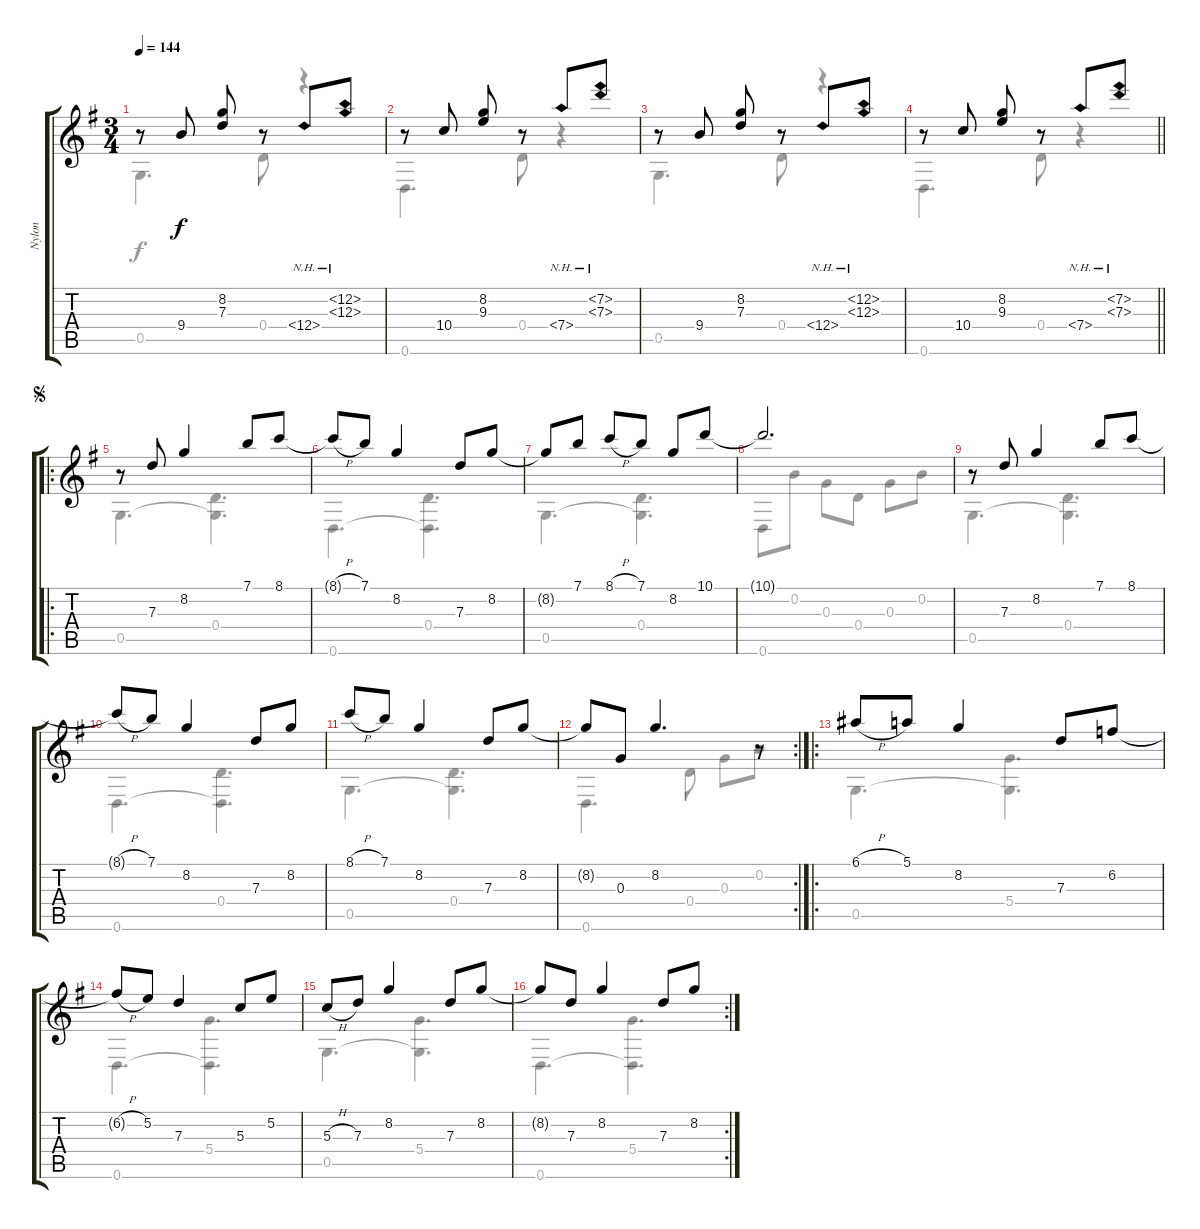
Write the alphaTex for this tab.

\track ("Nylon" "Nylon") {instrument acousticguitarnylon}
\staff {score tabs}
\tuning (E4 B3 G3 D3 G2 D2) {hide}
\voice
\ts (3 4)
\tempo 144
\clef g2
\ks g
r.8{dy f instrument acousticguitarnylon} 9.4.8 (8.2 7.3).8 r.8 12.4{nh}.8 (12.2{nh} 12.3{nh}).8 |
r.8 10.4.8 (8.2 9.3).8 r.8 7.4{nh}.8 (7.2{nh} 7.3{nh}).8 |
r.8 9.4.8 (8.2 7.3).8 r.8 12.4{nh}.8 (12.2{nh} 12.3{nh}).8 |
\barLineRight lightlight
r.8 10.4.8 (8.2 9.3).8 r.8 7.4{nh}.8 (7.2{nh} 7.3{nh}).8 |
\ro
\jump segno
r.8 7.3.8 8.2.4 7.1.8 8.1.8 |
8.1{h t}.8 7.1.8 8.2.4 7.3.8 8.2.8 |
8.2{t}.8 7.1.8 8.1{h}.8 7.1.8 8.2.8 10.1.8 |
10.1{t}.2{d} |
r.8 7.3.8 8.2.4 7.1.8 8.1.8 |
8.1{h t}.8 7.1.8 8.2.4 7.3.8 8.2.8 |
8.1{h}.8 7.1.8 8.2.4 7.3.8 8.2.8 |
\rc 2
8.2{t}.8 0.3.8 8.2.4{d} r.8 |
\ro
6.1{h}.8 5.1.8 8.2.4 7.3.8 6.2.8 |
6.2{h t}.8 5.2.8 7.3.4 5.3.8 5.2.8 |
5.3{h}.8 7.3.8 8.2.4 7.3.8 8.2.8 |
\rc 2
8.2{t}.8 7.3.8 8.2.4 7.3.8 8.2.8
\voice
\clef g2
\ottava regular
\simile none
\ks g
0.5.4{d dy f} 0.4.8 r.4 |
0.6.4{d} 0.4.8 r.4 |
0.5.4{d} 0.4.8 r.4 |
\barLineRight lightlight
0.6.4{d} 0.4.8 r.4 |
0.5.4{d} (0.4 0.5{t}).4{d} |
0.6.4{d} (0.4 0.6{t}).4{d} |
0.5.4{d} (0.4 0.5{t}).4{d} |
0.6.8 0.2.8 0.3.8 0.4.8 0.3.8 0.2.8 |
0.5.4{d} (0.4 0.5{t}).4{d} |
0.6.4{d} (0.4 0.6{t}).4{d} |
0.5.4{d} (0.4 0.5{t}).4{d} |
0.6.4{d} 0.4.8 0.3.8 0.2.8 |
0.5.4{d} (5.4 0.5{t}).4{d} |
0.6.4{d} (5.4 0.6{t}).4{d} |
0.5.4{d} (5.4 0.5{t}).4{d} |
0.6.4{d} (5.4 0.6{t}).4{d}
